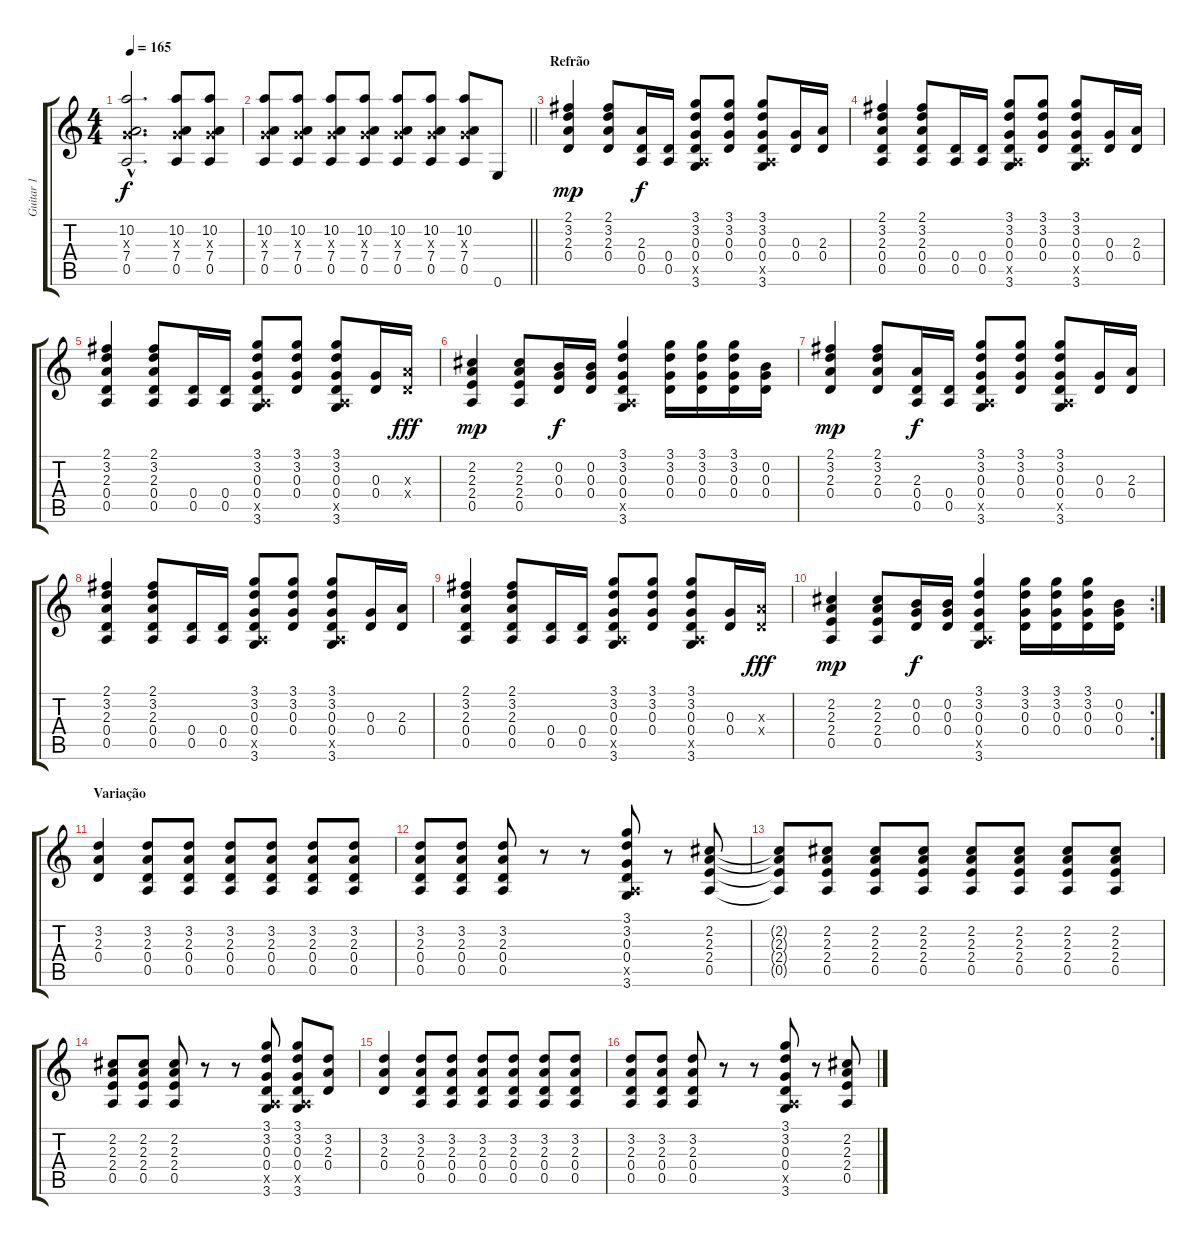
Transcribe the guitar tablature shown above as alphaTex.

\track ("Guitar 1" "Guitar 1") {instrument overdrivenguitar}
\staff {score tabs}
\tuning (E4 B3 G3 D3 A2 E2) {hide}
\ts (4 4)
\tempo 165
\clef g2
\ks c
(10.2{hac} 0.3{hac x} 7.4{hac} 0.5{hac}).2{d dy f} (10.2 0.3{x} 7.4 0.5).8 (10.2 0.3{x} 7.4 0.5).8 |
\barLineRight lightlight
(10.2 0.3{x} 7.4 0.5).8 (10.2 0.3{x} 7.4 0.5).8 (10.2 0.3{x} 7.4 0.5).8 (10.2 0.3{x} 7.4 0.5).8 (10.2 0.3{x} 7.4 0.5).8 (10.2 0.3{x} 7.4 0.5).8 (10.2 0.3{x} 7.4 0.5).8 0.6.8 |
\section ("" "Refrão")
(2.1 3.2 2.3 0.4).4{dy mp} (2.1 3.2 2.3 0.4).8 (2.3 0.4 0.5).16{dy f} (0.4 0.5).16 (3.1 3.2 0.3 0.4 0.5{x} 3.6).8 (3.1 3.2 0.3 0.4).8 (3.1 3.2 0.3 0.4 0.5{x} 3.6).8 (0.3 0.4).16 (2.3 0.4).16 |
(2.1 3.2 2.3 0.4 0.5).4 (2.1 3.2 2.3 0.4 0.5).8 (0.4 0.5).16 (0.4 0.5).16 (3.1 3.2 0.3 0.4 0.5{x} 3.6).8 (3.1 3.2 0.3 0.4).8 (3.1 3.2 0.3 0.4 0.5{x} 3.6).8 (0.3 0.4).16 (2.3 0.4).16 |
(2.1 3.2 2.3 0.4 0.5).4 (2.1 3.2 2.3 0.4 0.5).8 (0.4 0.5).16 (0.4 0.5).16 (3.1 3.2 0.3 0.4 0.5{x} 3.6).8 (3.1 3.2 0.3 0.4).8 (3.1 3.2 0.3 0.4 0.5{x} 3.6).8 (0.3 0.4).16 (2.3{x} 0.4{x}).16{dy fff} |
(2.2 2.3 2.4 0.5).4{dy mp} (2.2 2.3 2.4 0.5).8 (0.2 0.3 0.4).16{dy f} (0.2 0.3 0.4).16 (3.1 3.2 0.3 0.4 0.5{x} 3.6).4 (3.1 3.2 0.3 0.4).16 (3.1 3.2 0.3 0.4).16 (3.1 3.2 0.3 0.4).16 (0.2 0.3 0.4).16 |
(2.1 3.2 2.3 0.4).4{dy mp} (2.1 3.2 2.3 0.4).8 (2.3 0.4 0.5).16{dy f} (0.4 0.5).16 (3.1 3.2 0.3 0.4 0.5{x} 3.6).8 (3.1 3.2 0.3 0.4).8 (3.1 3.2 0.3 0.4 0.5{x} 3.6).8 (0.3 0.4).16 (2.3 0.4).16 |
(2.1 3.2 2.3 0.4 0.5).4 (2.1 3.2 2.3 0.4 0.5).8 (0.4 0.5).16 (0.4 0.5).16 (3.1 3.2 0.3 0.4 0.5{x} 3.6).8 (3.1 3.2 0.3 0.4).8 (3.1 3.2 0.3 0.4 0.5{x} 3.6).8 (0.3 0.4).16 (2.3 0.4).16 |
(2.1 3.2 2.3 0.4 0.5).4 (2.1 3.2 2.3 0.4 0.5).8 (0.4 0.5).16 (0.4 0.5).16 (3.1 3.2 0.3 0.4 0.5{x} 3.6).8 (3.1 3.2 0.3 0.4).8 (3.1 3.2 0.3 0.4 0.5{x} 3.6).8 (0.3 0.4).16 (2.3{x} 0.4{x}).16{dy fff} |
\rc 2
(2.2 2.3 2.4 0.5).4{dy mp} (2.2 2.3 2.4 0.5).8 (0.2 0.3 0.4).16{dy f} (0.2 0.3 0.4).16 (3.1 3.2 0.3 0.4 0.5{x} 3.6).4 (3.1 3.2 0.3 0.4).16 (3.1 3.2 0.3 0.4).16 (3.1 3.2 0.3 0.4).16 (0.2 0.3 0.4).16 |
\section ("" "Variação")
(3.2 2.3 0.4).4 (3.2 2.3 0.4 0.5).8 (3.2 2.3 0.4 0.5).8 (3.2 2.3 0.4 0.5).8 (3.2 2.3 0.4 0.5).8 (3.2 2.3 0.4 0.5).8 (3.2 2.3 0.4 0.5).8 |
(3.2 2.3 0.4 0.5).8 (3.2 2.3 0.4 0.5).8 (3.2 2.3 0.4 0.5).8 r.8 r.8 (3.1 3.2 0.3 0.4 0.5{x} 3.6).8 r.8 (2.2 2.3 2.4 0.5).8 |
(2.2{t} 2.3{t} 2.4{t} 0.5{t}).8 (2.2 2.3 2.4 0.5).8 (2.2 2.3 2.4 0.5).8 (2.2 2.3 2.4 0.5).8 (2.2 2.3 2.4 0.5).8 (2.2 2.3 2.4 0.5).8 (2.2 2.3 2.4 0.5).8 (2.2 2.3 2.4 0.5).8 |
(2.2 2.3 2.4 0.5).8 (2.2 2.3 2.4 0.5).8 (2.2 2.3 2.4 0.5).8 r.8 r.8 (3.1 3.2 0.3 0.4 0.5{x} 3.6).8 (3.1 3.2 0.3 0.4 0.5{x} 3.6).8 (3.2 2.3 0.4).8 |
(3.2 2.3 0.4).4 (3.2 2.3 0.4 0.5).8 (3.2 2.3 0.4 0.5).8 (3.2 2.3 0.4 0.5).8 (3.2 2.3 0.4 0.5).8 (3.2 2.3 0.4 0.5).8 (3.2 2.3 0.4 0.5).8 |
(3.2 2.3 0.4 0.5).8 (3.2 2.3 0.4 0.5).8 (3.2 2.3 0.4 0.5).8 r.8 r.8 (3.1 3.2 0.3 0.4 0.5{x} 3.6).8 r.8 (2.2 2.3 2.4 0.5).8
